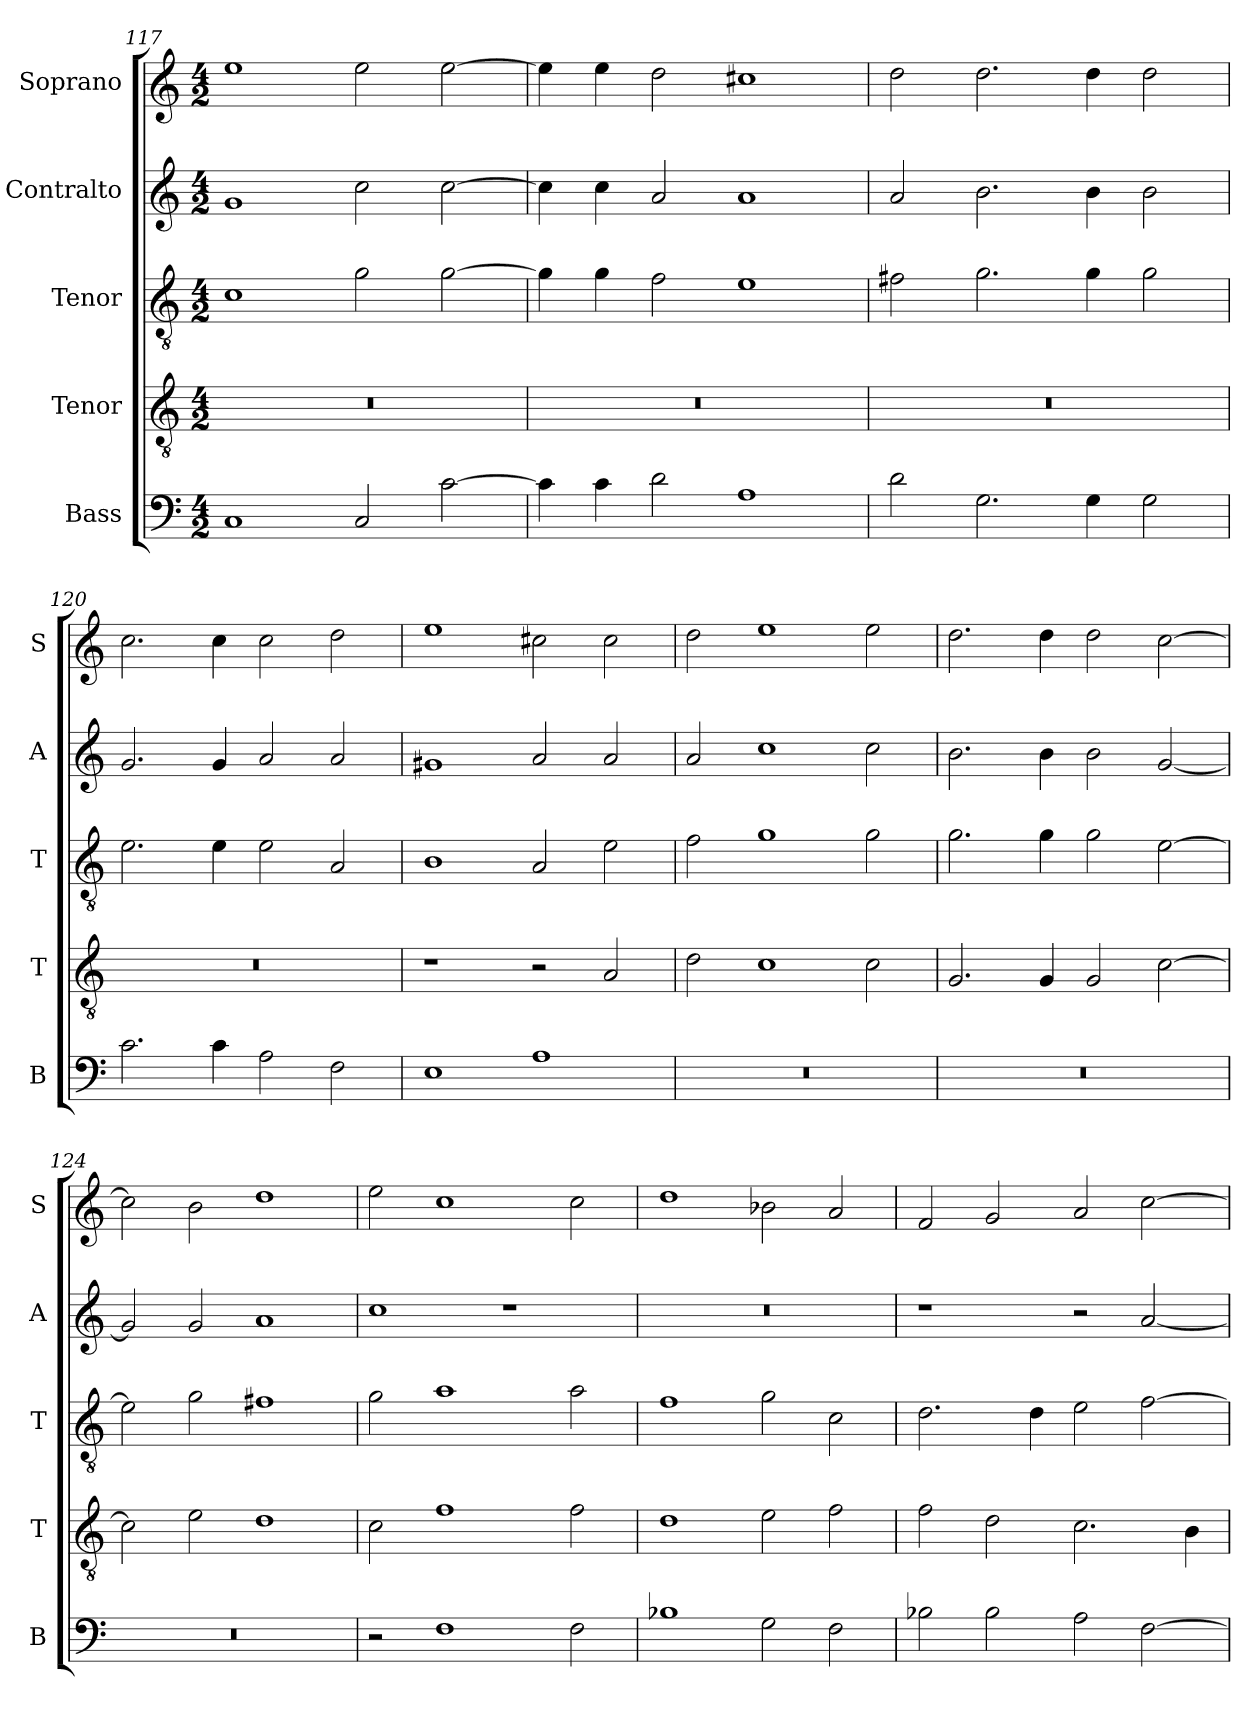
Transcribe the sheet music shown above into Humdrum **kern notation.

**kern	**kern	**kern	**kern	**kern
*part5	*part4	*part3	*part2	*part1
*staff5	*staff4	*staff3	*staff2	*staff1
*I"Bass	*I"Tenor	*I"Tenor	*I"Contralto	*I"Soprano
*I'B	*I'T	*I'T	*I'A	*I'S
*clefF4	*clefGv2	*clefGv2	*clefG2	*clefG2
*k[]	*k[]	*k[]	*k[]	*k[]
*C:ion	*C:ion	*C:ion	*C:ion	*C:ion
*M4/2	*M4/2	*M4/2	*M4/2	*M4/2
=117	=117	=117	=117	=117
1C	0r	1c	1g	1ee
2C	.	2g	2cc	2ee
[2c	.	[2g	[2cc	[2ee
=118	=118	=118	=118	=118
4c]	0r	4g]	4cc]	4ee]
4c	.	4g	4cc	4ee
2d	.	2f	2a	2dd
1A	.	1e	1a	1cc#X
=119	=119	=119	=119	=119
2d	0r	2f#X	2a	2dd
2.G	.	2.g	2.b	2.dd
4G	.	4g	4b	4dd
2G	.	2g	2b	2dd
=120	=120	=120	=120	=120
2.c	0r	2.e	2.g	2.cc
4c	.	4e	4g	4cc
2A	.	2e	2a	2cc
2F	.	2A	2a	2dd
=121	=121	=121	=121	=121
1E	1r	1B	1g#X	1ee
1A	2r	2A	2a	2cc#X
.	2A	2e	2a	2cc#
=122	=122	=122	=122	=122
0r	2d	2f	2a	2dd
.	1c	1g	1cc	1ee
.	2c	2g	2cc	2ee
=123	=123	=123	=123	=123
0r	2.G	2.g	2.b	2.dd
.	4G	4g	4b	4dd
.	2G	2g	2b	2dd
.	[2c	[2e	[2g	[2cc
=124	=124	=124	=124	=124
0r	2c]	2e]	2g]	2cc]
.	2e	2g	2g	2b
.	1d	1f#X	1a	1dd
=125	=125	=125	=125	=125
2r	2c	2g	1cc	2ee
1F	1f	1a	.	1cc
.	.	.	1r	.
2F	2f	2a	.	2cc
=126	=126	=126	=126	=126
1B-X	1d	1f	0r	1dd
2G	2e	2g	.	2b-X
2F	2f	2c	.	2a
=127	=127	=127	=127	=127
2B-X	2f	2.d	1r	2f
2B-	2d	.	.	2g
.	.	4d	.	.
2A	2.c	2e	2r	2a
[2F	.	[2f	[2a	[2cc
.	4B	.	.	.
=	=	=	=	=
*-	*-	*-	*-	*-
